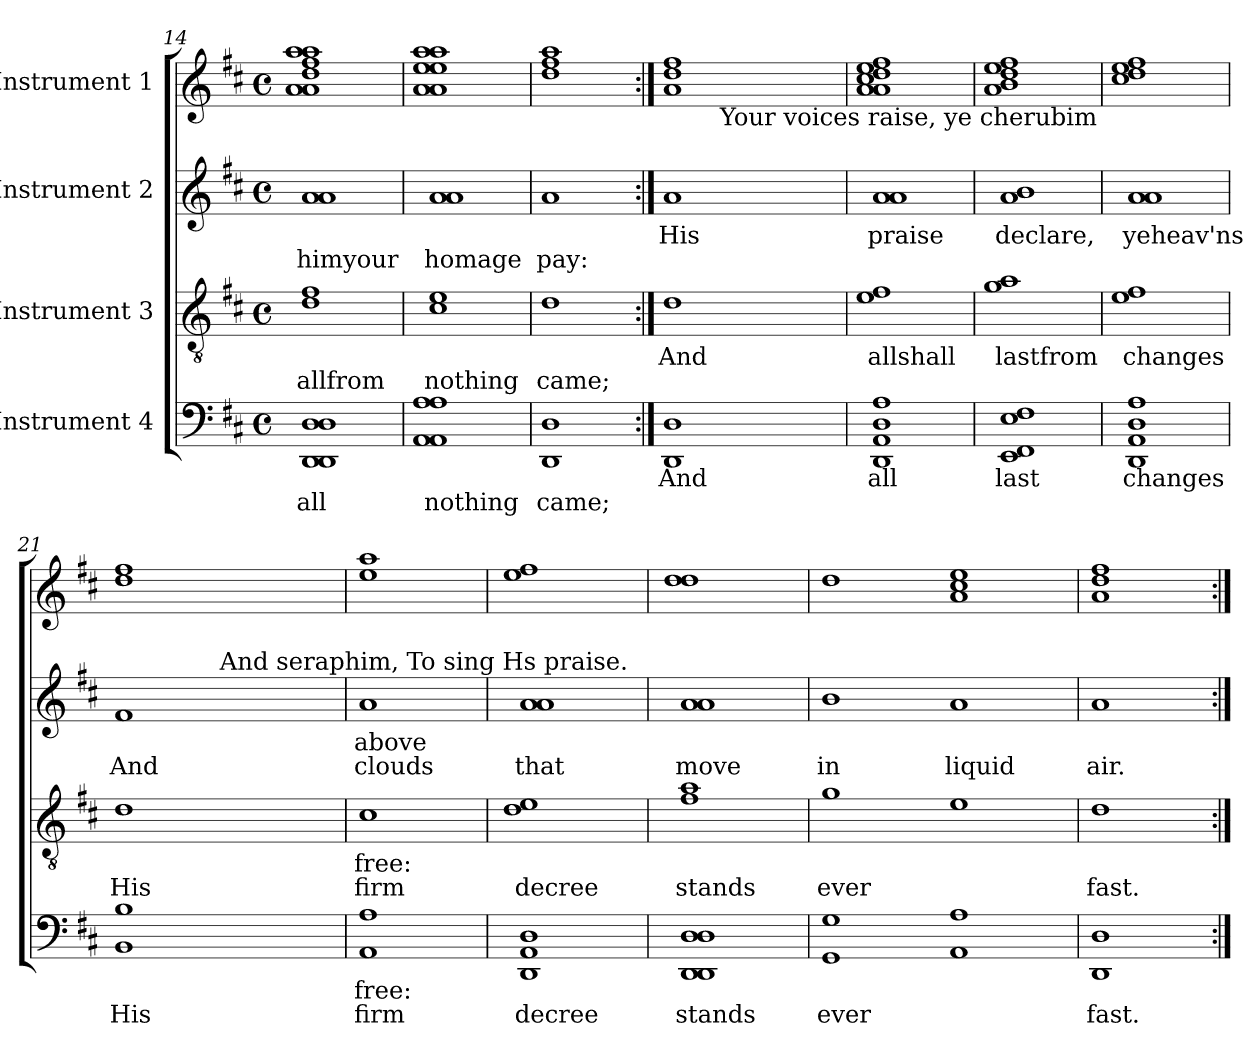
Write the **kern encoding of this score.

**kern	**text	**text	**kern	**text	**text	**kern	**text	**text	**kern
*part4	*part4	*part4	*part3	*part3	*part3	*part2	*part2	*part2	*part1
*staff4	*staff4	*staff4	*staff3	*staff3	*staff3	*staff2	*staff2	*staff2	*staff1
*I"Instrument 4	*	*	*I"Instrument 3	*	*	*I"Instrument 2	*	*	*I"Instrument 1
*clefF4	*	*	*clefGv2	*	*	*clefG2	*	*	*clefG2
*k[f#c#]	*	*	*k[f#c#]	*	*	*k[f#c#]	*	*	*k[f#c#]
*D:	*	*	*D:	*	*	*D:	*	*	*D:
*M4/4	*	*	*M4/4	*	*	*M4/4	*	*	*M4/4
*met(c)	*	*	*met(c)	*	*	*met(c)	*	*	*met(c)
=14	=14	=14	=14	=14	=14	=14	=14	=14	=14
!	!LO:LY:a:rj	!LO:LY:b:rj	!	!LO:LY:b:rj	!LO:LY:b:rj	!	!LO:LY:b:rj	!LO:LY:b:rj	!
1D 1D 1DD 1DD	.	all	1f# 1d	.	allfrom	1a 1a	.	himyour	1aa 1ff# 1dd 1a 1a 1aa
=15	=15	=15	=15	=15	=15	=15	=15	=15	=15
!	!LO:LY:a:rj	!LO:LY:b:rj	!	!LO:LY:b:rj	!LO:LY:b:rj	!	!LO:LY:b:rj	!LO:LY:b:rj	!
1A 1A 1AA 1AA	.	nothing	1e 1c#	.	nothing	1a 1a	.	homage	1aa 1aa 1ee 1ee 1a 1a
=16	=16	=16	=16	=16	=16	=16	=16	=16	=16
!	!LO:LY:a:rj	!LO:LY:b:rj	!	!LO:LY:b:rj	!LO:LY:b:rj	!	!LO:LY:b:rj	!LO:LY:b:rj	!
1D 1DD	.	came;	1d	.	came;	1a	.	pay:	1ff# 1dd 1aa
=17:|!	=17:|!	=17:|!	=17:|!	=17:|!	=17:|!	=17:|!	=17:|!	=17:|!	=17:|!
!	!LO:LY:a:rj	!	!	!LO:LY:b:rj	!	!	!LO:LY:b:rj	!	!
*	*	*	*	*	*	*	*	*	*^
1D 1DD	And	.	1d	And	.	1a	His	.	1ff# 1dd 1a	8ryy
.	.	.	.	.	.	.	.	.	.	16ryy
.	.	.	.	.	.	.	.	.	.	64ryy
!	!	!	!	!	!	!	!	!	!	!LO:TX:b:t=Your voices raise, ye cherubim
.	.	.	.	.	.	.	.	.	.	2ryy
.	.	.	.	.	.	.	.	.	.	4ryy
.	.	.	.	.	.	.	.	.	.	32.ryy
=18	=18	=18	=18	=18	=18	=18	=18	=18	=18	=18
!	!LO:LY:a:rj	!	!	!LO:LY:b:rj	!	!	!LO:LY:b:rj	!	!	!
*	*	*	*	*	*	*	*	*	*v	*v
1A 1D 1AA 1DD	all	.	1e 1f#	allshall	.	1a 1a	praise	.	1ff#> 1ee> 1dd> 1cc#> 1a> 1a>
=19	=19	=19	=19	=19	=19	=19	=19	=19	=19
!	!LO:LY:a:rj	!	!	!LO:LY:b:rj	!	!	!LO:LY:b:rj	!	!
1F# 1E 1FF# 1EE	last	.	1a 1g	lastfrom	.	1a 1b	declare,	.	1ff#> 1ee> 1dd> 1a> 1b>
=20	=20	=20	=20	=20	=20	=20	=20	=20	=20
!	!LO:LY:a:rj	!	!	!LO:LY:b:rj	!	!	!LO:LY:b:rj	!	!
1A 1D 1DD 1AA	changes	.	1f# 1e	changes	.	1a 1a	yeheav'ns	.	1ff# 1ee 1dd 1cc#
=21	=21	=21	=21	=21	=21	=21	=21	=21	=21
!	!LO:LY:a:rj	!LO:LY:b:rj	!	!LO:LY:b:rj	!LO:LY:b:rj	!	!LO:LY:b:rj	!LO:LY:b:rj	!
*	*	*	*	*	*	*^	*	*	*
1B 1BB	.	His	1d	.	His	1f#	2ryy	.	And	1ff# 1dd
.	.	.	.	.	.	.	32.ryy	.	.	.
!	!	!	!	!	!	!	!LO:TX:a:t=And seraphim, To sing Hs praise.	!	!	!
.	.	.	.	.	.	.	4ryy	.	.	.
.	.	.	.	.	.	.	8ryy	.	.	.
.	.	.	.	.	.	.	16ryy	.	.	.
.	.	.	.	.	.	.	64ryy	.	.	.
=22	=22	=22	=22	=22	=22	=22	=22	=22	=22	=22
!	!LO:LY:a:rj	!LO:LY:b:rj	!	!LO:LY:b:rj	!LO:LY:b:rj	!	!	!LO:LY:b:rj	!LO:LY:b:rj	!
*	*	*	*	*	*	*v	*v	*	*	*
1A 1AA	free:	firm	1c#	free:	firm	1a	above	clouds	1aa 1ee
=23	=23	=23	=23	=23	=23	=23	=23	=23	=23
!	!LO:LY:a:rj	!LO:LY:b:rj	!	!LO:LY:b:rj	!LO:LY:b:rj	!	!LO:LY:b:rj	!LO:LY:b:rj	!
1D 1DD 1AA	.	decree	1d 1e	.	decree	1a 1a	.	that	1ff# 1ee
=24	=24	=24	=24	=24	=24	=24	=24	=24	=24
!	!LO:LY:a:rj	!LO:LY:b:rj	!	!LO:LY:b:rj	!LO:LY:b:rj	!	!LO:LY:b:rj	!LO:LY:b:rj	!
1D 1D 1DD 1DD	.	stands	1f# 1a	.	stands	1a 1a	.	move	1dd 1dd
=25	=25	=25	=25	=25	=25	=25	=25	=25	=25
!	!LO:LY:a:rj	!LO:LY:b:rj	!	!LO:LY:b:rj	!LO:LY:b:rj	!	!LO:LY:b:rj	!LO:LY:b:rj	!
1GG 1G	.	ever	1g	.	ever	1b	.	in	1dd
!	!LO:LY:a:rj	!LO:LY:b:rj	!	!LO:LY:b:rj	!LO:LY:b:rj	!	!LO:LY:b:rj	!LO:LY:b:rj	!
1AA 1A	.	.	1e	.	.	1a	.	liquid	1ee 1cc# 1a
=26	=26	=26	=26	=26	=26	=26	=26	=26	=26
!	!LO:LY:a:rj	!LO:LY:b:rj	!	!LO:LY:b:rj	!LO:LY:b:rj	!	!LO:LY:b:rj	!LO:LY:b:rj	!
1D 1DD	.	fast.	1d	.	fast.	1a	.	air.	1ff# 1dd 1a
=:|!	=:|!	=:|!	=:|!	=:|!	=:|!	=:|!	=:|!	=:|!	=:|!
*-	*-	*-	*-	*-	*-	*-	*-	*-	*-
